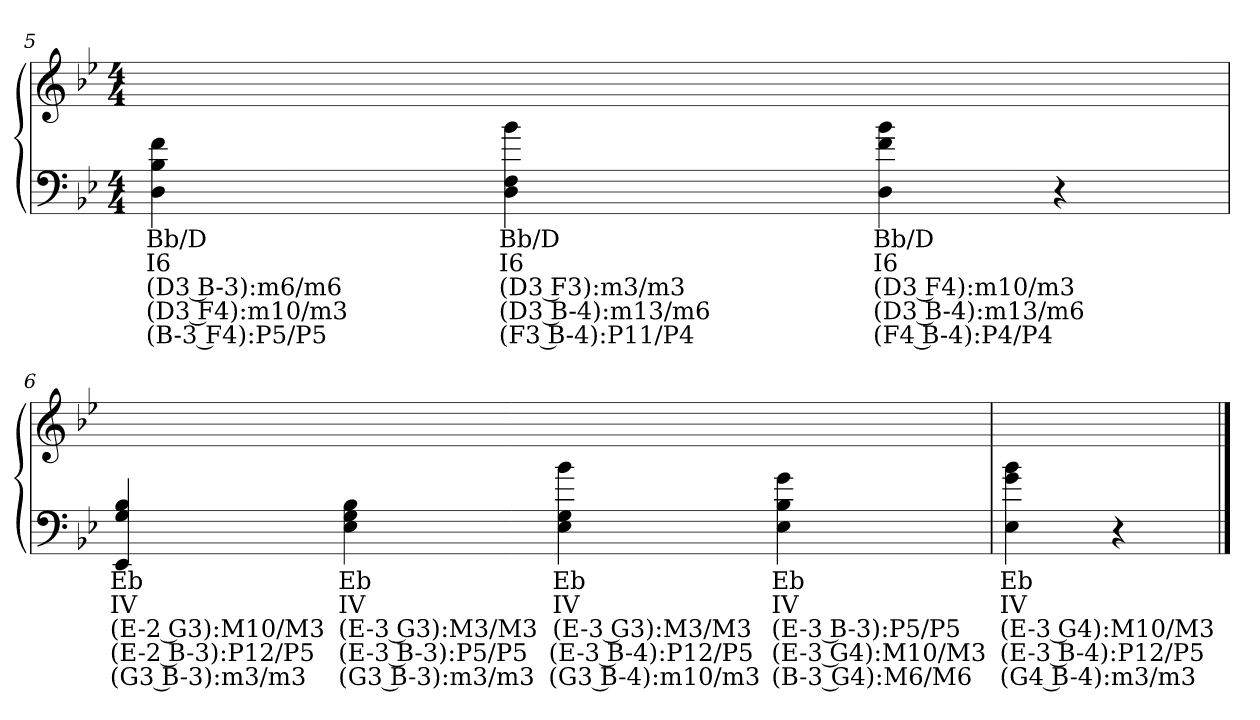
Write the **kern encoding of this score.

**kern	**text	**text	**text	**text	**text	**kern
*part2	*part2	*part2	*part2	*part2	*part2	*part1
*staff2	*staff2	*staff2	*staff2	*staff2	*staff2	*staff1
*clefF4	*	*	*	*	*	*clefG2
*k[b-e-]	*	*	*	*	*	*k[b-e-]
*B-:	*	*	*	*	*	*B-:
*M4/4	*	*	*	*	*	*M4/4
=5	=5	=5	=5	=5	=5	=5
4D 4B- 4f	Bb/D	I6	(D3 B-3):m6/m6	(D3 F4):m10/m3	(B-3 F4):P5/P5	1ryy
4D 4F 4b-	Bb/D	I6	(D3 F3):m3/m3	(D3 B-4):m13/m6	(F3 B-4):P11/P4	.
4D 4f 4b-	Bb/D	I6	(D3 F4):m10/m3	(D3 B-4):m13/m6	(F4 B-4):P4/P4	.
4r	.	.	.	.	.	.
=6	=6	=6	=6	=6	=6	=6
4EE- 4G 4B-	Eb	IV	(E-2 G3):M10/M3	(E-2 B-3):P12/P5	(G3 B-3):m3/m3	1ryy
4E- 4G 4B-	Eb	IV	(E-3 G3):M3/M3	(E-3 B-3):P5/P5	(G3 B-3):m3/m3	.
4E- 4G 4b-	Eb	IV	(E-3 G3):M3/M3	(E-3 B-4):P12/P5	(G3 B-4):m10/m3	.
4E- 4B- 4g	Eb	IV	(E-3 B-3):P5/P5	(E-3 G4):M10/M3	(B-3 G4):M6/M6	.
=7	=7	=7	=7	=7	=7	=7
4E- 4g 4b-	Eb	IV	(E-3 G4):M10/M3	(E-3 B-4):P12/P5	(G4 B-4):m3/m3	2ryy
4r	.	.	.	.	.	.
==	==	==	==	==	==	==
*-	*-	*-	*-	*-	*-	*-
